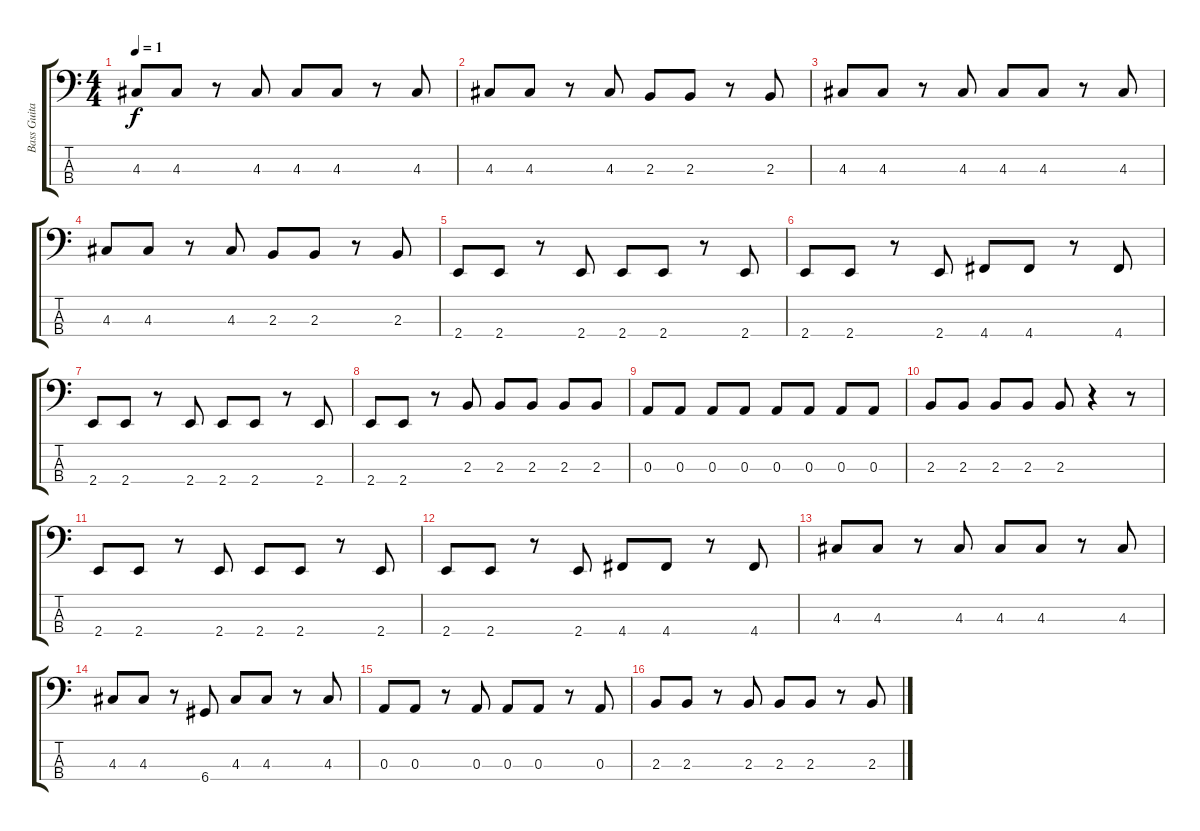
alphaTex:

\track ("Bass Guitar" "Bass Guita") {instrument electricbassfinger}
\staff {score tabs}
\tuning (G2 D2 A1 D1) {hide}
\ts (4 4)
\tempo 1
\clef f4
\ks c
4.3.8{dy f} 4.3.8 r.8 4.3.8 4.3.8 4.3.8 r.8 4.3.8 |
4.3.8 4.3.8 r.8 4.3.8 2.3.8 2.3.8 r.8 2.3.8 |
4.3.8 4.3.8 r.8 4.3.8 4.3.8 4.3.8 r.8 4.3.8 |
4.3.8 4.3.8 r.8 4.3.8 2.3.8 2.3.8 r.8 2.3.8 |
2.4.8 2.4.8 r.8 2.4.8 2.4.8 2.4.8 r.8 2.4.8 |
2.4.8 2.4.8 r.8 2.4.8 4.4.8 4.4.8 r.8 4.4.8 |
2.4.8 2.4.8 r.8 2.4.8 2.4.8 2.4.8 r.8 2.4.8 |
2.4.8 2.4.8 r.8 2.3.8 2.3.8 2.3.8 2.3.8 2.3.8 |
0.3.8 0.3.8 0.3.8 0.3.8 0.3.8 0.3.8 0.3.8 0.3.8 |
2.3.8 2.3.8 2.3.8 2.3.8 2.3.8 r.4 r.8 |
2.4.8 2.4.8 r.8 2.4.8 2.4.8 2.4.8 r.8 2.4.8 |
2.4.8 2.4.8 r.8 2.4.8 4.4.8 4.4.8 r.8 4.4.8 |
4.3.8 4.3.8 r.8 4.3.8 4.3.8 4.3.8 r.8 4.3.8 |
4.3.8 4.3.8 r.8 6.4.8 4.3.8 4.3.8 r.8 4.3.8 |
0.3.8 0.3.8 r.8 0.3.8 0.3.8 0.3.8 r.8 0.3.8 |
2.3.8 2.3.8 r.8 2.3.8 2.3.8 2.3.8 r.8 2.3.8
